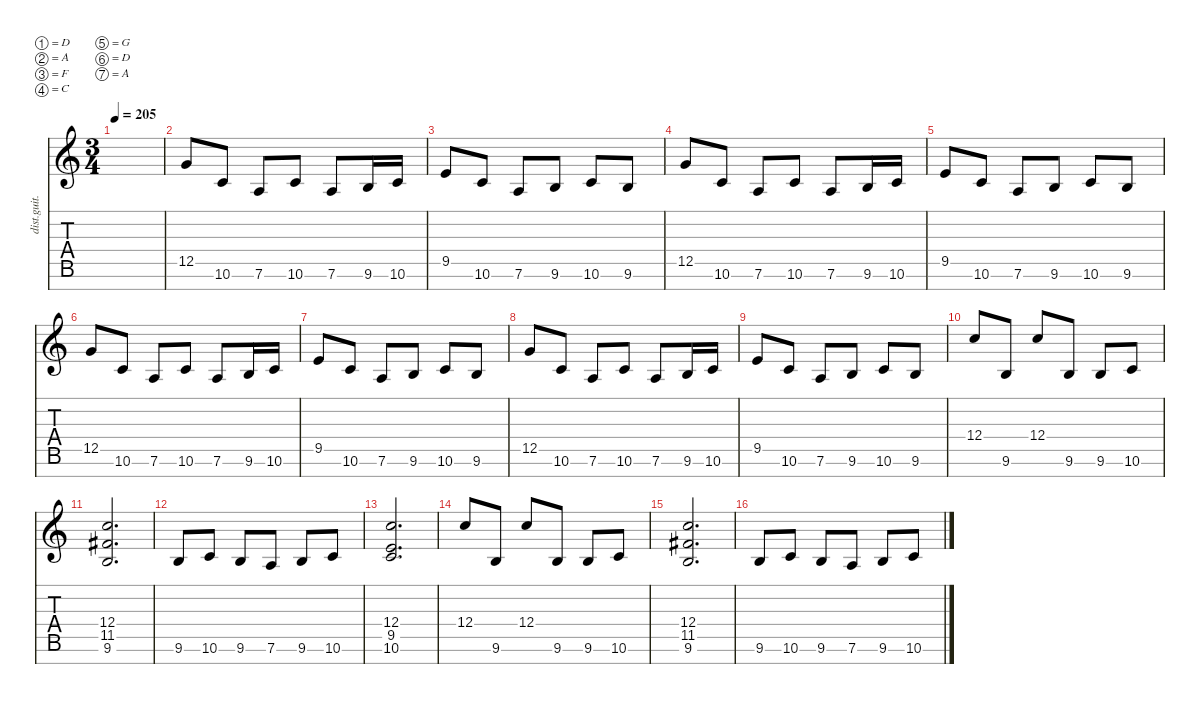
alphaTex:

\defaultSystemsLayout 4
\hideDynamics
\bracketExtendMode nobrackets
\otherSystemsTrackNameOrientation horizontal
\track ("Distortion Gui   ta r" "dist.guit.") {solo instrument distortionguitar}
\staff {score tabs}
\tuning (D4 A3 F3 C3 G2 D2 A1)
\ts (3 4)
\beaming (8 2 2 2)
\tempo 205
\clef g2
\ks c
|
12.5.8{beam Up} 10.6.8{beam Up} 7.6.8{beam Up} 10.6.8{beam Up} 7.6.8{beam Up} 9.6.16{beam Up} 10.6.16{beam Up} |
9.5.8{beam Up} 10.6.8{beam Up} 7.6.8{beam Up} 9.6.8{beam Up} 10.6.8{beam Up} 9.6.8{beam Up} |
12.5.8{beam Up} 10.6.8{beam Up} 7.6.8{beam Up} 10.6.8{beam Up} 7.6.8{beam Up} 9.6.16{beam Up} 10.6.16{beam Up} |
9.5.8{beam Up} 10.6.8{beam Up} 7.6.8{beam Up} 9.6.8{beam Up} 10.6.8{beam Up} 9.6.8{beam Up} |
12.5.8{beam Up} 10.6.8{beam Up} 7.6.8{beam Up} 10.6.8{beam Up} 7.6.8{beam Up} 9.6.16{beam Up} 10.6.16{beam Up} |
9.5.8{beam Up} 10.6.8{beam Up} 7.6.8{beam Up} 9.6.8{beam Up} 10.6.8{beam Up} 9.6.8{beam Up} |
12.5.8{beam Up} 10.6.8{beam Up} 7.6.8{beam Up} 10.6.8{beam Up} 7.6.8{beam Up} 9.6.16{beam Up} 10.6.16{beam Up} |
9.5.8{beam Up} 10.6.8{beam Up} 7.6.8{beam Up} 9.6.8{beam Up} 10.6.8{beam Up} 9.6.8{beam Up} |
12.4.8{beam Up} 9.6.8{beam Up} 12.4.8{beam Up} 9.6.8{beam Up} 9.6.8{beam Up} 10.6.8{beam Up} |
(9.6 11.5{acc #} 12.4).2{d beam Up} |
9.6.8{beam Up} 10.6.8{beam Up} 9.6.8{beam Up} 7.6.8{beam Up} 9.6.8{beam Up} 10.6.8{beam Up} |
(10.6 9.5 12.4).2{d beam Up} |
12.4.8{beam Up} 9.6.8{beam Up} 12.4.8{beam Up} 9.6.8{beam Up} 9.6.8{beam Up} 10.6.8{beam Up} |
(9.6 11.5{acc #} 12.4).2{d beam Up} |
9.6.8{beam Up} 10.6.8{beam Up} 9.6.8{beam Up} 7.6.8{beam Up} 9.6.8{beam Up} 10.6.8{beam Up}
